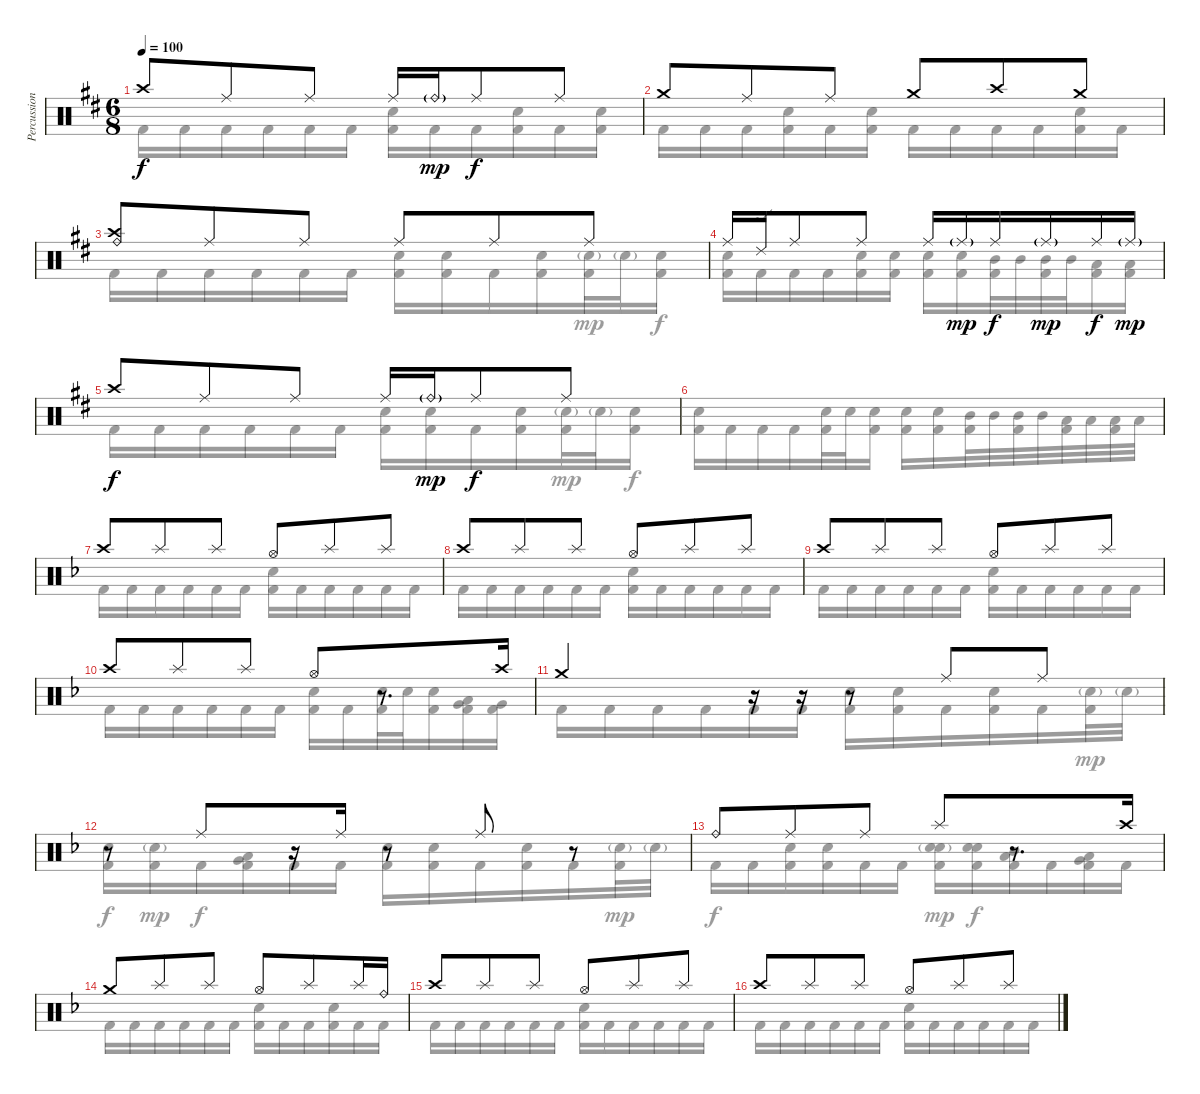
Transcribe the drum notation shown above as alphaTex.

\track ("Percussion" "Percussion") {instrument percussion}
\staff {score}
\articulation defaults
\voice
\ts (6 8)
\tempo 100
\clef neutral
\ks d "Crash high (hit)".8{dy f} "Ride (middle)".8 "Ride (middle)".8 "Ride (middle)".16 "Ride (bell)"{g}.16{dy mp} "Ride (middle)".8{dy f} "Ride (middle)".8
|
"Crash medium (hit)".8 "Ride (middle)".8 "Ride (middle)".8 "Crash medium (hit)".8 "Crash high (hit)".8 "Crash medium (hit)".8 |
("Crash high (hit)" "Ride (bell)").8 "Ride (middle)".8 "Ride (middle)".8 "Ride (middle)".8 "Ride (middle)".8 "Ride (middle)".8 |
"Ride (middle)".16 "Ride (edge) 2".16 "Ride (middle)".8 "Ride (middle)".8 "Ride (middle)".16 "Ride (middle)"{g}.16{dy mp} "Ride (middle)".16{dy f} "Ride (middle)"{g}.16{dy mp} "Ride (middle)".16{dy f} "Ride (middle)"{g}.16{dy mp} |
"Crash high (hit)".8{dy f} "Ride (middle)".8 "Ride (middle)".8 "Ride (middle)".16 "Ride (bell)"{g}.16{dy mp} "Ride (middle)".8{dy f} "Ride (middle)".8 |
|
\ks f "Crash high (hit)".8 "Splash (hit)".8 "Splash (hit)".8 "Hi-Hat (open)".8 "Splash (hit)".8 "Splash (hit)".8
|
"Crash high (hit)".8 "Splash (hit)".8 "Splash (hit)".8 "Hi-Hat (open)".8 "Splash (hit)".8 "Splash (hit)".8 |
"Crash high (hit)".8 "Splash (hit)".8 "Splash (hit)".8 "Hi-Hat (open)".8 "Splash (hit)".8 "Splash (hit)".8 |
"Crash high (hit)".8 "Splash (hit)".8 "Splash (hit)".8 "Hi-Hat (open)".8 r.8{d} "Crash high (hit)".16 |
"Crash medium (hit)".4 r.16 r.16 r.8 "Ride (middle)".8 "Ride (middle)".8 |
r.8 "Ride (middle)".8 r.16 "Ride (middle)".16 r.8 "Ride (middle)".8 r.8 |
"Ride (bell)".8 "Ride (middle)".8 "Ride (middle)".8 "Splash (hit)".8 r.8{d} "Crash high (hit)".16 |
"Crash medium (hit)".8 "Splash (hit)".8 "Splash (hit)".8 "Hi-Hat (open)".8 "Splash (hit)".8 "Splash (hit)".16 "Ride (bell)".16 |
"Crash high (hit)".8 "Splash (hit)".8 "Splash (hit)".8 "Hi-Hat (open)".8 "Splash (hit)".8 "Splash (hit)".8 |
"Crash high (hit)".8 "Splash (hit)".8 "Splash (hit)".8 "Hi-Hat (open)".8 "Splash (hit)".8 "Splash (hit)".8
\voice
\clef neutral
\ottava regular
\simile none
\ks d "Kick (hit) 2".16{dy f} "Kick (hit) 2".16 "Kick (hit) 2".16 "Kick (hit) 2".16 "Kick (hit) 2".16 "Kick (hit) 2".16
("Electric Snare (hit)" "Kick (hit) 2").16 "Kick (hit) 2".16 "Kick (hit) 2".16 ("Electric Snare (hit)" "Kick (hit) 2").16 "Kick (hit) 2".16 ("Electric Snare (hit)" "Kick (hit) 2").16 |
"Kick (hit) 2".16 "Kick (hit) 2".16 "Kick (hit) 2".16 ("Electric Snare (hit)" "Kick (hit) 2").16 "Kick (hit) 2".16 ("Electric Snare (hit)" "Kick (hit) 2").16 "Kick (hit) 2".16 "Kick (hit) 2".16 "Kick (hit) 2".16 "Kick (hit) 2".16 ("Electric Snare (hit)" "Kick (hit) 2").16 "Kick (hit) 2".16 |
"Kick (hit) 2".16 "Kick (hit) 2".16 "Kick (hit) 2".16 "Kick (hit) 2".16 "Kick (hit) 2".16 "Kick (hit) 2".16 ("Electric Snare (hit)" "Kick (hit) 2").16 ("Electric Snare (hit)" "Kick (hit) 2").16 "Kick (hit) 2".16 ("Electric Snare (hit)" "Kick (hit) 2").16 ("Electric Snare (hit)"{g} "Kick (hit) 2").32{dy mp} "Electric Snare (hit)"{g}.32 ("Electric Snare (hit)" "Kick (hit) 2").16{dy f} |
("Electric Snare (hit)" "Kick (hit) 2").16 "Kick (hit) 2".16 "Kick (hit) 2".16 "Kick (hit) 2".16 ("Electric Snare (hit)" "Kick (hit) 2").16 ("Electric Snare (hit)" "Kick (hit) 2").16 ("Electric Snare (hit)" "Kick (hit) 2").16 ("Electric Snare (hit)" "Kick (hit) 2").16 ("Mid Tom (hit)" "Kick (hit) 2").32 "Mid Tom (hit)".32 ("Mid Tom (hit)" "Kick (hit) 2").32 "Mid Tom (hit)".32 ("Low Tom (hit)" "Kick (hit) 2").16 ("Low Tom (hit)" "Kick (hit) 2").16 |
"Kick (hit) 2".16 "Kick (hit) 2".16 "Kick (hit) 2".16 "Kick (hit) 2".16 "Kick (hit) 2".16 "Kick (hit) 2".16 ("Electric Snare (hit)" "Kick (hit) 2").16 ("Electric Snare (hit)" "Kick (hit) 2").16 "Kick (hit) 2".16 ("Electric Snare (hit)" "Kick (hit) 2").16 ("Electric Snare (hit)"{g} "Kick (hit) 2").32{dy mp} "Electric Snare (hit)"{g}.32 ("Electric Snare (hit)" "Kick (hit) 2").16{dy f} |
("Electric Snare (hit)" "Kick (hit) 2").16 "Kick (hit) 2".16 "Kick (hit) 2".16 "Kick (hit) 2".16 ("Electric Snare (hit)" "Kick (hit) 2").32 "Electric Snare (hit)".32 ("Electric Snare (hit)" "Kick (hit) 2").16 ("Electric Snare (hit)" "Kick (hit) 2").16 ("Electric Snare (hit)" "Kick (hit) 2").16 ("Mid Tom (hit)" "Kick (hit) 2").32 "Mid Tom (hit)".32 ("Mid Tom (hit)" "Kick (hit) 2").32 "Mid Tom (hit)".32 ("Low Tom (hit)" "Kick (hit) 2").32 "Low Tom (hit)".32 ("Low Tom (hit)" "Kick (hit) 2").32 "Low Tom (hit)".32 |
\ks f "Kick (hit) 2".16 "Kick (hit) 2".16 "Kick (hit) 2".16 "Kick (hit) 2".16 "Kick (hit) 2".16 "Kick (hit) 2".16
("Snare (hit) 2" "Kick (hit) 2").16 "Kick (hit) 2".16 "Kick (hit) 2".16 "Kick (hit) 2".16 "Kick (hit) 2".16 "Kick (hit) 2".16 |
"Kick (hit) 2".16 "Kick (hit) 2".16 "Kick (hit) 2".16 "Kick (hit) 2".16 "Kick (hit) 2".16 "Kick (hit) 2".16 ("Snare (hit) 2" "Kick (hit) 2").16 "Kick (hit) 2".16 "Kick (hit) 2".16 "Kick (hit) 2".16 "Kick (hit) 2".16 "Kick (hit) 2".16 |
"Kick (hit) 2".16 "Kick (hit) 2".16 "Kick (hit) 2".16 "Kick (hit) 2".16 "Kick (hit) 2".16 "Kick (hit) 2".16 ("Snare (hit) 2" "Kick (hit) 2").16 "Kick (hit) 2".16 "Kick (hit) 2".16 "Kick (hit) 2".16 "Kick (hit) 2".16 "Kick (hit) 2".16 |
"Kick (hit) 2".16 "Kick (hit) 2".16 "Kick (hit) 2".16 "Kick (hit) 2".16 "Kick (hit) 2".16 "Kick (hit) 2".16 ("Snare (hit) 2" "Kick (hit) 2").16 "Kick (hit) 2".16 ("Electric Snare (hit)" "Kick (hit) 2").32 "Electric Snare (hit)".32 ("Electric Snare (hit)" "Kick (hit) 2").16 ("Low Tom (hit)" "Very Low Tom (hit)" "Kick (hit) 2").16 ("Very Low Tom (hit)" "Kick (hit) 2").16 |
"Kick (hit) 2".16 "Kick (hit) 2".16 "Kick (hit) 2".16 "Kick (hit) 2".16 "Kick (hit) 2".16 "Kick (hit) 2".16 ("Electric Snare (hit)" "Kick (hit) 2").16 ("Electric Snare (hit)" "Kick (hit) 2").16 "Kick (hit) 2".16 ("Electric Snare (hit)" "Kick (hit) 2").16 "Kick (hit) 2".16 ("Electric Snare (hit)"{g} "Kick (hit) 2").32{dy mp} "Electric Snare (hit)"{g}.32 |
("Snare (hit) 2" "Kick (hit) 2").16{dy f} ("Snare (hit) 2"{g} "Kick (hit) 2").16{dy mp} "Kick (hit) 2".16{dy f} ("Low Tom (hit)" "Very Low Tom (hit)" "Kick (hit) 2").16 "Kick (hit) 2".16 "Kick (hit) 2".16 ("Snare (hit) 2" "Kick (hit) 2").16 ("Snare (hit) 2" "Kick (hit) 2").16 "Kick (hit) 2".16 ("Snare (hit) 2" "Kick (hit) 2").16 "Kick (hit) 2".16 ("Snare (hit) 2"{g} "Kick (hit) 2").32{dy mp} "Snare (hit) 2"{g}.32 |
"Kick (hit) 2".16{dy f} "Kick (hit) 2".16 ("Electric Snare (hit)" "Kick (hit) 2").16 ("Electric Snare (hit)" "Kick (hit) 2").16 "Kick (hit) 2".16 "Kick (hit) 2".16 ("Electric Snare (hit)"{g} "Snare (hit) 2"{g} "Kick (hit) 2").16{dy mp} ("Electric Snare (hit)" "Snare (hit) 2" "Kick (hit) 2").16{dy f} ("Mid Tom (hit)" "Low Tom (hit)" "Kick (hit) 2").16 "Kick (hit) 2".16 ("Low Tom (hit)" "Very Low Tom (hit)" "Kick (hit) 2").16 "Kick (hit) 2".16 |
"Kick (hit) 2".16 "Kick (hit) 2".16 "Kick (hit) 2".16 "Kick (hit) 2".16 "Kick (hit) 2".16 "Kick (hit) 2".16 ("Electric Snare (hit)" "Kick (hit) 2").16 "Kick (hit) 2".16 "Kick (hit) 2".16 ("Electric Snare (hit)" "Kick (hit) 2").16 "Kick (hit) 2".16 "Kick (hit) 2".16 |
"Kick (hit) 2".16 "Kick (hit) 2".16 "Kick (hit) 2".16 "Kick (hit) 2".16 "Kick (hit) 2".16 "Kick (hit) 2".16 ("Snare (hit) 2" "Kick (hit) 2").16 "Kick (hit) 2".16 "Kick (hit) 2".16 "Kick (hit) 2".16 "Kick (hit) 2".16 "Kick (hit) 2".16 |
"Kick (hit) 2".16 "Kick (hit) 2".16 "Kick (hit) 2".16 "Kick (hit) 2".16 "Kick (hit) 2".16 "Kick (hit) 2".16 ("Snare (hit) 2" "Kick (hit) 2").16 "Kick (hit) 2".16 "Kick (hit) 2".16 "Kick (hit) 2".16 "Kick (hit) 2".16 "Kick (hit) 2".16
